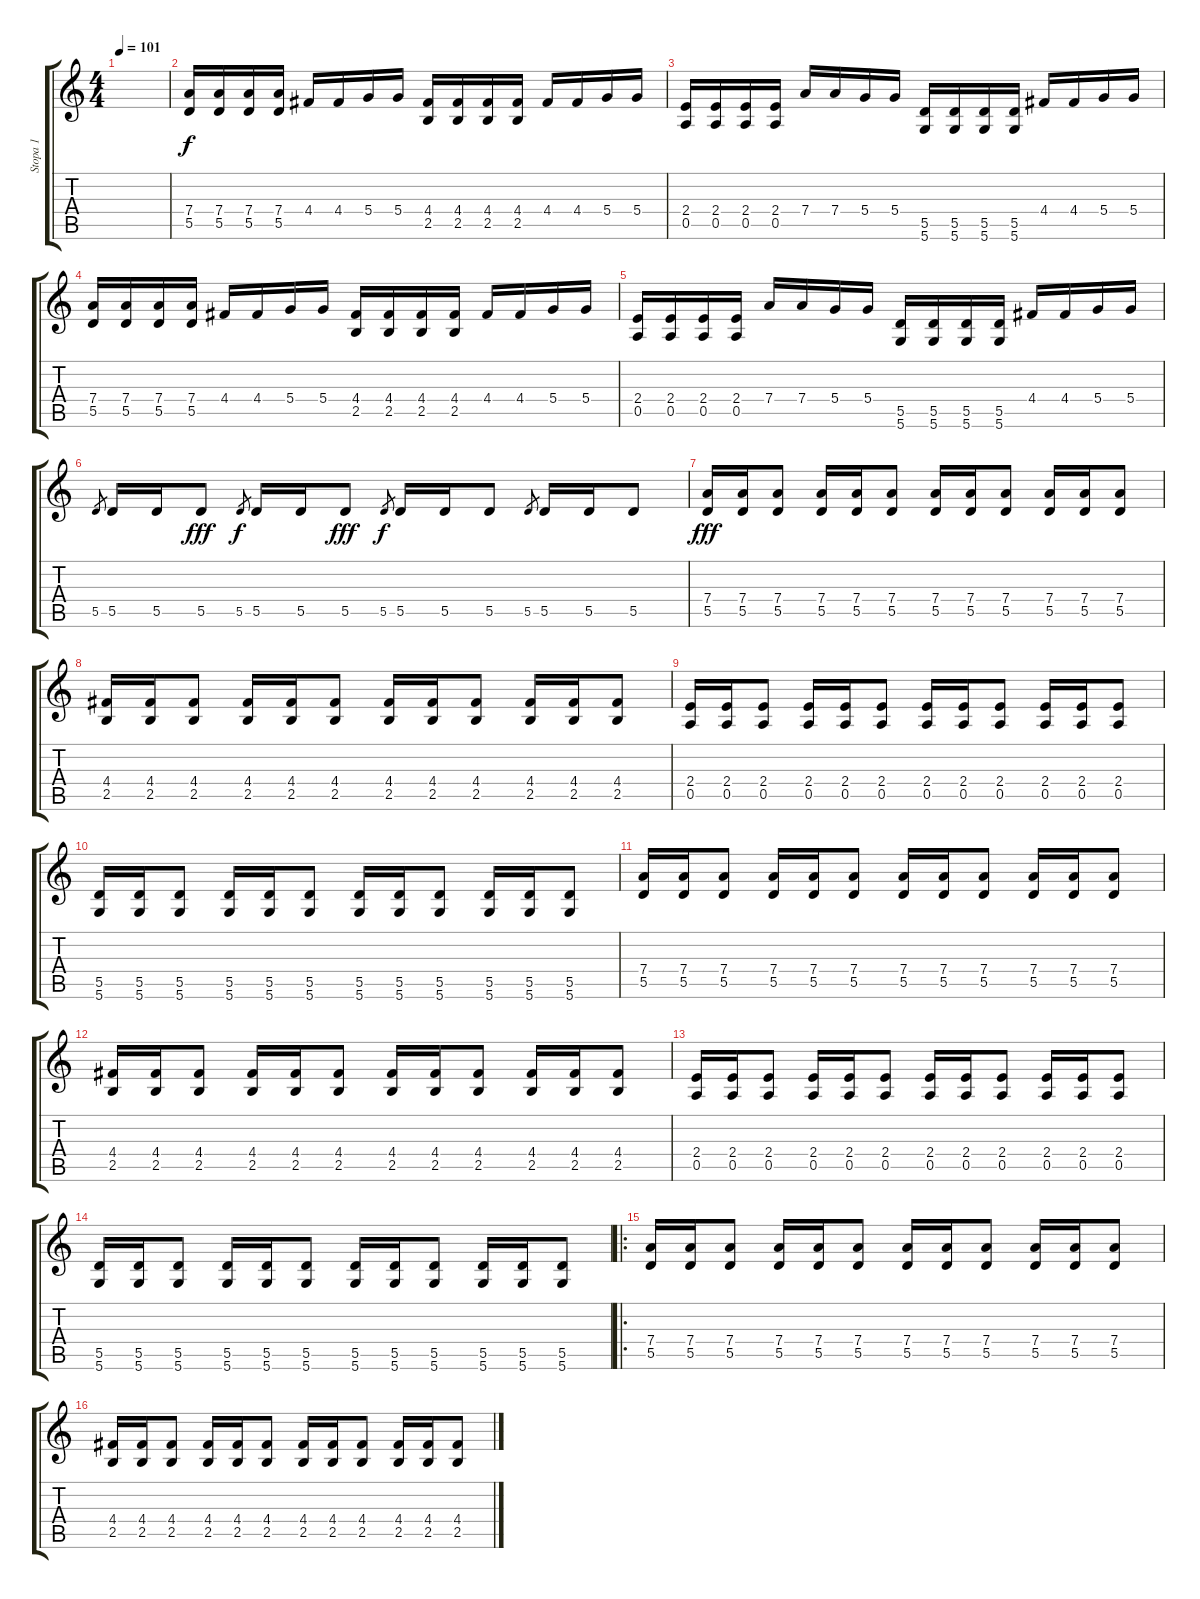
\track ("Stopa 1" "Stopa 1") {instrument distortionguitar}
\staff {score tabs}
\tuning (E4 B3 G3 D3 A2 D2) {hide}
\ts (4 4)
\tempo 101
\clef g2
\ks c
|
(7.4 5.5).16 (7.4 5.5).16 (7.4 5.5).16 (7.4 5.5).16 4.4.16 4.4.16 5.4.16 5.4.16 (4.4 2.5).16 (4.4 2.5).16 (4.4 2.5).16 (4.4 2.5).16 4.4.16 4.4.16 5.4.16 5.4.16 |
(2.4 0.5).16 (2.4 0.5).16 (2.4 0.5).16 (2.4 0.5).16 7.4.16 7.4.16 5.4.16 5.4.16 (5.5 5.6).16 (5.5 5.6).16 (5.5 5.6).16 (5.5 5.6).16 4.4.16 4.4.16 5.4.16 5.4.16 |
(7.4 5.5).16 (7.4 5.5).16 (7.4 5.5).16 (7.4 5.5).16 4.4.16 4.4.16 5.4.16 5.4.16 (4.4 2.5).16 (4.4 2.5).16 (4.4 2.5).16 (4.4 2.5).16 4.4.16 4.4.16 5.4.16 5.4.16 |
(2.4 0.5).16 (2.4 0.5).16 (2.4 0.5).16 (2.4 0.5).16 7.4.16 7.4.16 5.4.16 5.4.16 (5.5 5.6).16 (5.5 5.6).16 (5.5 5.6).16 (5.5 5.6).16 4.4.16 4.4.16 5.4.16 5.4.16 |
5.5.8{gr} 5.5.16 5.5.16 5.5.8{dy fff} 5.5.8{gr dy f} 5.5.16 5.5.16 5.5.8{dy fff} 5.5.8{gr dy f} 5.5.16 5.5.16 5.5.8 5.5.8{gr} 5.5.16 5.5.16 5.5.8 |
(7.4 5.5).16{dy fff} (7.4 5.5).16 (7.4 5.5).8 (7.4 5.5).16 (7.4 5.5).16 (7.4 5.5).8 (7.4 5.5).16 (7.4 5.5).16 (7.4 5.5).8 (7.4 5.5).16 (7.4 5.5).16 (7.4 5.5).8 |
(4.4 2.5).16 (4.4 2.5).16 (4.4 2.5).8 (4.4 2.5).16 (4.4 2.5).16 (4.4 2.5).8 (4.4 2.5).16 (4.4 2.5).16 (4.4 2.5).8 (4.4 2.5).16 (4.4 2.5).16 (4.4 2.5).8 |
(2.4 0.5).16 (2.4 0.5).16 (2.4 0.5).8 (2.4 0.5).16 (2.4 0.5).16 (2.4 0.5).8 (2.4 0.5).16 (2.4 0.5).16 (2.4 0.5).8 (2.4 0.5).16 (2.4 0.5).16 (2.4 0.5).8 |
(5.5 5.6).16 (5.5 5.6).16 (5.5 5.6).8 (5.5 5.6).16 (5.5 5.6).16 (5.5 5.6).8 (5.5 5.6).16 (5.5 5.6).16 (5.5 5.6).8 (5.5 5.6).16 (5.5 5.6).16 (5.5 5.6).8 |
(7.4 5.5).16 (7.4 5.5).16 (7.4 5.5).8 (7.4 5.5).16 (7.4 5.5).16 (7.4 5.5).8 (7.4 5.5).16 (7.4 5.5).16 (7.4 5.5).8 (7.4 5.5).16 (7.4 5.5).16 (7.4 5.5).8 |
(4.4 2.5).16 (4.4 2.5).16 (4.4 2.5).8 (4.4 2.5).16 (4.4 2.5).16 (4.4 2.5).8 (4.4 2.5).16 (4.4 2.5).16 (4.4 2.5).8 (4.4 2.5).16 (4.4 2.5).16 (4.4 2.5).8 |
(2.4 0.5).16 (2.4 0.5).16 (2.4 0.5).8 (2.4 0.5).16 (2.4 0.5).16 (2.4 0.5).8 (2.4 0.5).16 (2.4 0.5).16 (2.4 0.5).8 (2.4 0.5).16 (2.4 0.5).16 (2.4 0.5).8 |
(5.5 5.6).16 (5.5 5.6).16 (5.5 5.6).8 (5.5 5.6).16 (5.5 5.6).16 (5.5 5.6).8 (5.5 5.6).16 (5.5 5.6).16 (5.5 5.6).8 (5.5 5.6).16 (5.5 5.6).16 (5.5 5.6).8 |
\ro
(7.4 5.5).16 (7.4 5.5).16 (7.4 5.5).8 (7.4 5.5).16 (7.4 5.5).16 (7.4 5.5).8 (7.4 5.5).16 (7.4 5.5).16 (7.4 5.5).8 (7.4 5.5).16 (7.4 5.5).16 (7.4 5.5).8 |
(4.4 2.5).16 (4.4 2.5).16 (4.4 2.5).8 (4.4 2.5).16 (4.4 2.5).16 (4.4 2.5).8 (4.4 2.5).16 (4.4 2.5).16 (4.4 2.5).8 (4.4 2.5).16 (4.4 2.5).16 (4.4 2.5).8
